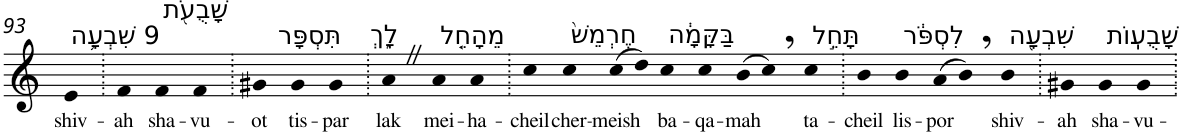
**kern	**text
*part1	*part1
*staff1	*staff1
*I"Piano	*
*I'Pno	*
!!LO:PB:g=z
*clefG2	*
*k[]	*
=93	=93
!LO:TX:a:t=9 שִׁבְעָ֥ה	!
!	!LO:LY:b
4e	shiv-
=94.	=94.
!	!LO:LY:b
4f	-ah
!LO:TX:a:t=שָׁבֻעֹ֖ת	!
!	!LO:LY:b
4f	sha-
!	!LO:LY:b
4f	-vu-
=95.	=95.
!	!LO:LY:b
4g#X	-ot
!LO:TX:a:t=תִּסְפָּר	!
!	!LO:LY:b
4g#	tis-
!	!LO:LY:b
4g#	-par
=96.	=96.
!LO:TX:a:t=לָ֑ךְ	!
!	!LO:LY:b
4aZ	lak
!LO:TX:a:t=מֵהָחֵ֤ל	!
!	!LO:LY:b
4a	mei-
!	!LO:LY:b
4a	-ha-
=97.	=97.
!	!LO:LY:b
4cc	-cheil
!LO:TX:a:t=חֶרְמֵשׁ֙	!
!	!LO:LY:b
4cc	cher-
!	!LO:LY:b
(8cc	-meish
8dd)	.
!LO:TX:a:t=בַּקָּמָ֔ה	!
!	!LO:LY:b
4cc	ba-
!	!LO:LY:b
4cc	-qa-
!	!LO:LY:b
(8b	-mah
8cc,)	.
!LO:TX:a:t=תָּחֵ֣ל	!
!	!LO:LY:b
4cc	ta-
=98.	=98.
!	!LO:LY:b
4b	-cheil
!LO:TX:a:t=לִסְפֹּ֔ר	!
!	!LO:LY:b
4b	lis-
!	!LO:LY:b
(8a	-por
8b,)	.
!LO:TX:a:t=שִׁבְעָ֖ה	!
!	!LO:LY:b
4b	shiv-
=99.	=99.
!	!LO:LY:b
4g#X	-ah
!LO:TX:a:t=שָׁבֻעֽוֹת	!
!	!LO:LY:b
4g#	sha-
!	!LO:LY:b
4g#	-vu-
=.	=.
*-	*-
